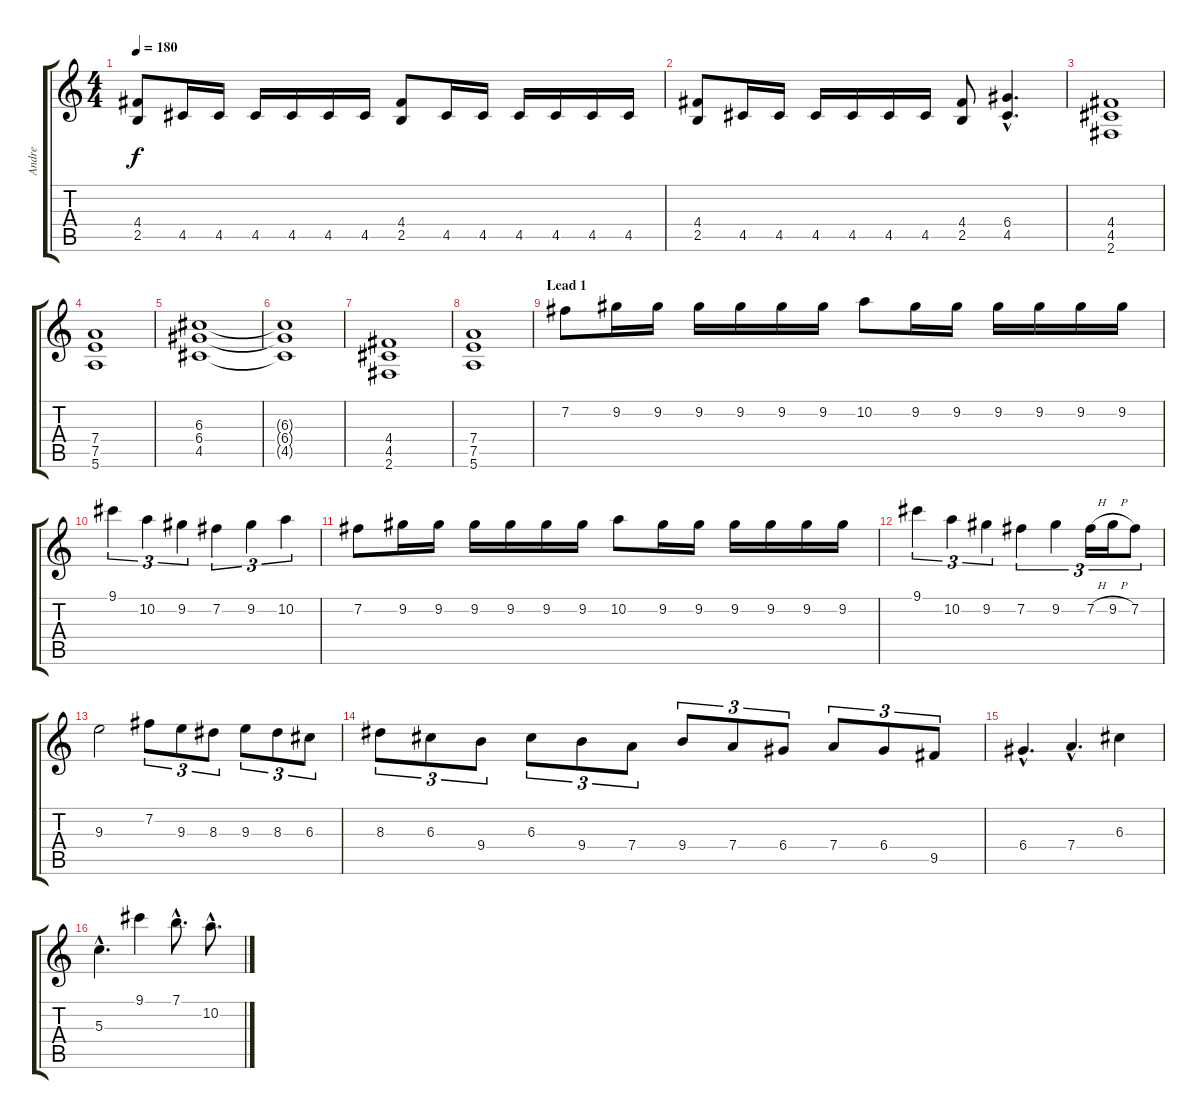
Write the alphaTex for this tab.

\track ("Andre" "Andre") {instrument distortionguitar}
\staff {score tabs}
\tuning (E4 B3 G3 D3 A2 E2) {hide}
\ts (4 4)
\tempo 180
\clef g2
\ks c
(4.4 2.5).8{dy f} 4.5.16 4.5.16 4.5.16 4.5.16 4.5.16 4.5.16 (4.4 2.5).8 4.5.16 4.5.16 4.5.16 4.5.16 4.5.16 4.5.16 |
(4.4 2.5).8 4.5.16 4.5.16 4.5.16 4.5.16 4.5.16 4.5.16 (4.4 2.5).8 (6.4{hac} 4.5{hac}).4{d} |
(4.4 4.5 2.6).1 |
(7.4 7.5 5.6).1 |
(6.3 6.4 4.5).1 |
(6.3{t} 6.4{t} 4.5{t}).1 |
(4.4 4.5 2.6).1 |
(7.4 7.5 5.6).1 |
\section ("" "Lead 1")
7.2.8 9.2.16 9.2.16 9.2.16 9.2.16 9.2.16 9.2.16 10.2.8 9.2.16 9.2.16 9.2.16 9.2.16 9.2.16 9.2.16 |
9.1.4{tu (3 2)} 10.2.4{tu (3 2)} 9.2.4{tu (3 2)} 7.2.4{tu (3 2)} 9.2.4{tu (3 2)} 10.2.4{tu (3 2)} |
7.2.8 9.2.16 9.2.16 9.2.16 9.2.16 9.2.16 9.2.16 10.2.8 9.2.16 9.2.16 9.2.16 9.2.16 9.2.16 9.2.16 |
9.1.4{tu (3 2)} 10.2.4{tu (3 2)} 9.2.4{tu (3 2)} 7.2.4{tu (3 2)} 9.2.4{tu (3 2)} 7.2{h}.16{tu (3 2)} 9.2{h}.16{tu (3 2)} 7.2.8{tu (3 2)} |
9.3.2 7.2.8{tu (3 2)} 9.3.8{tu (3 2)} 8.3.8{tu (3 2)} 9.3.8{tu (3 2)} 8.3.8{tu (3 2)} 6.3.8{tu (3 2)} |
8.3.8{tu (3 2)} 6.3.8{tu (3 2)} 9.4.8{tu (3 2)} 6.3.8{tu (3 2)} 9.4.8{tu (3 2)} 7.4.8{tu (3 2)} 9.4.8{tu (3 2)} 7.4.8{tu (3 2)} 6.4.8{tu (3 2)} 7.4.8{tu (3 2)} 6.4.8{tu (3 2)} 9.5.8{tu (3 2)} |
6.4{hac}.4{d} 7.4{hac}.4{d} 6.3.4 |
5.3{hac}.4{d} 9.1.4 7.1{hac}.8{d} 10.2{hac}.8{d}
